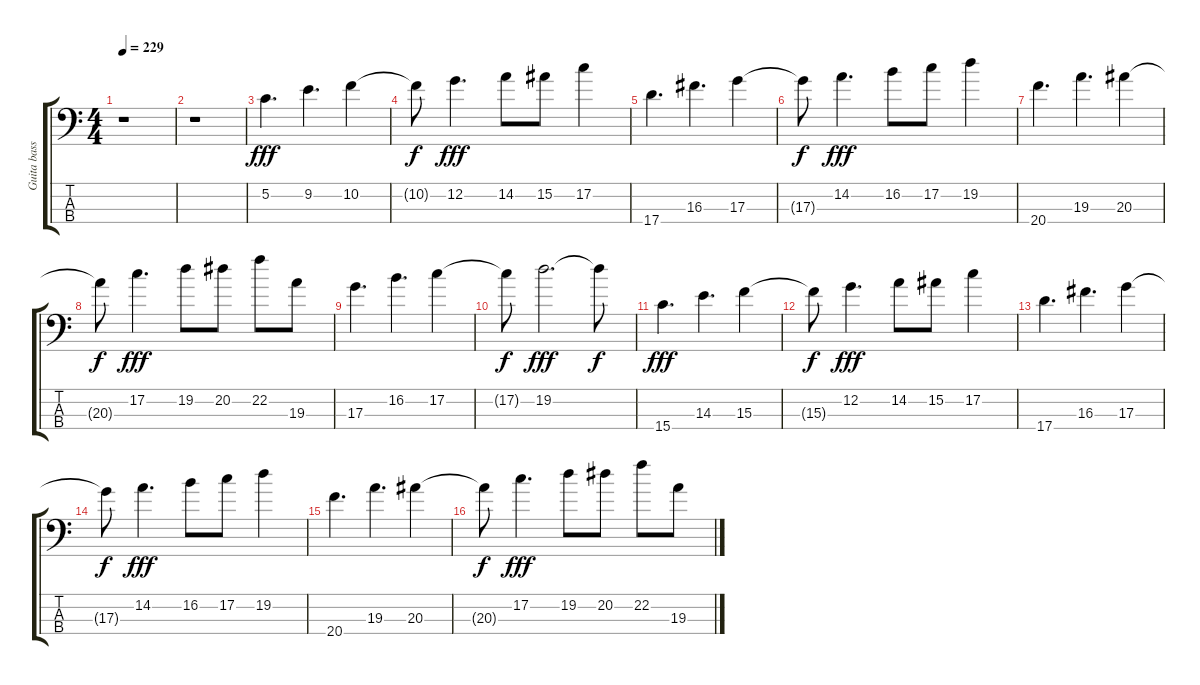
\track ("Guita bass" "Guita bass") {instrument acousticguitarsteel}
\staff {score tabs}
\tuning (C-1 G2 D2 A1) {hide}
\ts (4 4)
\tempo 229
\clef f4
\ks c
r.1{dy f} |
r.1 |
5.2.4{d dy fff} 9.2.4{d} 10.2.4 |
10.2{t}.8{dy f} 12.2.4{d dy fff} 14.2.8 15.2.8 17.2.4 |
17.4.4{d} 16.3.4{d} 17.3.4 |
17.3{t}.8{dy f} 14.2.4{d dy fff} 16.2.8 17.2.8 19.2.4 |
20.4.4{d} 19.3.4{d} 20.3.4 |
20.3{t}.8{dy f} 17.2.4{d dy fff} 19.2.8 20.2.8 22.2.8 19.3.8 |
17.3.4{d} 16.2.4{d} 17.2.4 |
17.2{t}.8{dy f} 19.2.2{d dy fff} 19.2{t}.8{dy f} |
15.4.4{d dy fff} 14.3.4{d} 15.3.4 |
15.3{t}.8{dy f} 12.2.4{d dy fff} 14.2.8 15.2.8 17.2.4 |
17.4.4{d} 16.3.4{d} 17.3.4 |
17.3{t}.8{dy f} 14.2.4{d dy fff} 16.2.8 17.2.8 19.2.4 |
20.4.4{d} 19.3.4{d} 20.3.4 |
20.3{t}.8{dy f} 17.2.4{d dy fff} 19.2.8 20.2.8 22.2.8 19.3.8
